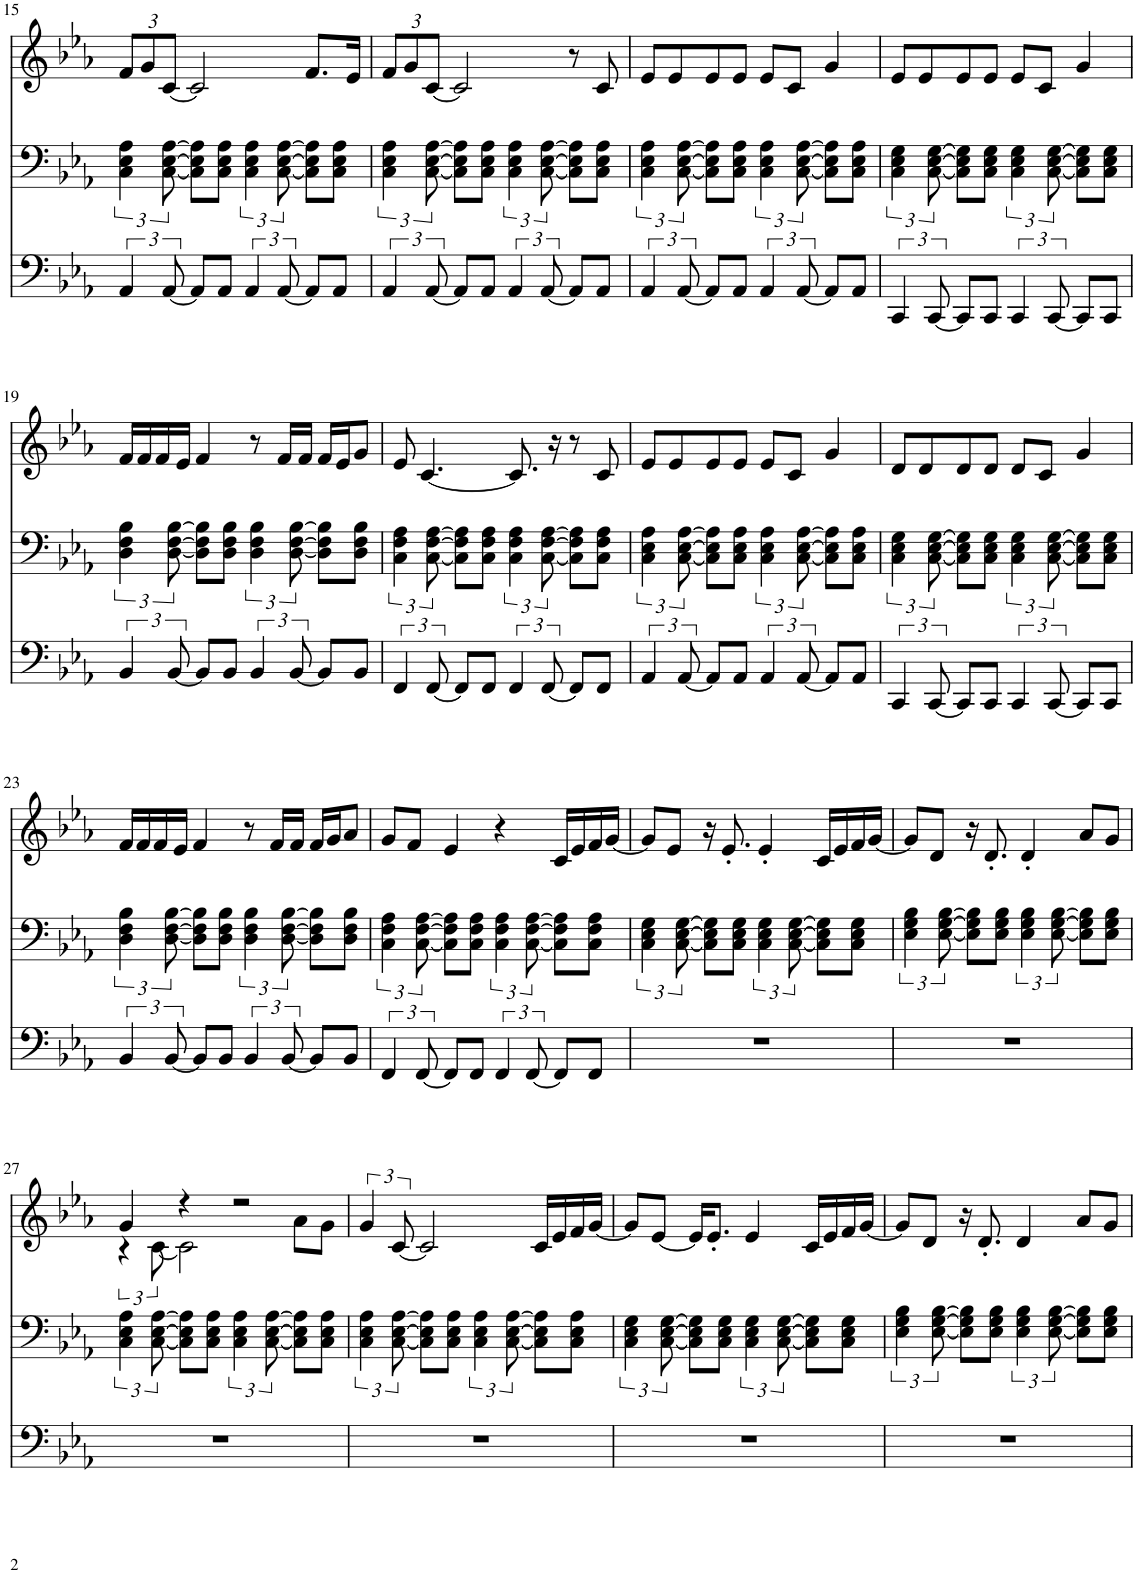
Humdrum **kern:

**kern	**kern	**kern
*part3	*part2	*part1
*staff3	*staff2	*staff1
*I"Grand Piano, Bass (MIDI)	*I"Grand Piano, Chords #2 (MIDI)	*I"Grand Piano, Melody #2 (MIDI)
*I'Pno	*I'Pno	*I'Pno
!!LO:PB:g=z
*clefF4	*clefF4	*clefG2
*k[b-e-a-]	*k[b-e-a-]	*k[b-e-a-]
*M4/4	*M4/4	*M4/4
*	*	*Xbrackettup
=15	=15	=15
6AA-/	6C\ 6E-\ 6A-\	12f/L
.	.	12g/
[12AA-/	[12C\ [12E-\ [12A-\	[12c/J
8AA-/L]	8C\] 8E-\] 8A-\]L	2c/]
8AA-/J	8C\ 8E-\ 8A-\J	.
6AA-/	6C\ 6E-\ 6A-\	.
[12AA-/	[12C\ [12E-\ [12A-\	.
8AA-/L]	8C\] 8E-\] 8A-\]L	8.f/L
8AA-/J	8C\ 8E-\ 8A-\J	.
.	.	16e-/Jk
=16	=16	=16
6AA-/	6C\ 6E-\ 6A-\	12f/L
.	.	12g/
[12AA-/	[12C\ [12E-\ [12A-\	[12c/J
8AA-/L]	8C\] 8E-\] 8A-\]L	2c/]
8AA-/J	8C\ 8E-\ 8A-\J	.
6AA-/	6C\ 6E-\ 6A-\	.
[12AA-/	[12C\ [12E-\ [12A-\	.
8AA-/L]	8C\] 8E-\] 8A-\]L	8r
8AA-/J	8C\ 8E-\ 8A-\J	8c/
=17	=17	=17
6AA-/	6C\ 6E-\ 6A-\	8e-/L
.	.	8e-/
[12AA-/	[12C\ [12E-\ [12A-\	.
8AA-/L]	8C\] 8E-\] 8A-\]L	8e-/
8AA-/J	8C\ 8E-\ 8A-\J	8e-/J
6AA-/	6C\ 6E-\ 6A-\	8e-/L
.	.	8c/J
[12AA-/	[12C\ [12E-\ [12A-\	.
8AA-/L]	8C\] 8E-\] 8A-\]L	4g/
8AA-/J	8C\ 8E-\ 8A-\J	.
=18	=18	=18
6CC/	6C\ 6E-\ 6G\	8e-/L
.	.	8e-/
[12CC/	[12C\ [12E-\ [12G\	.
8CC/L]	8C\] 8E-\] 8G\]L	8e-/
8CC/J	8C\ 8E-\ 8G\J	8e-/J
6CC/	6C\ 6E-\ 6G\	8e-/L
.	.	8c/J
[12CC/	[12C\ [12E-\ [12G\	.
8CC/L]	8C\] 8E-\] 8G\]L	4g/
8CC/J	8C\ 8E-\ 8G\J	.
!!LO:LB:g=z
=19	=19	=19
6BB-/	6D\ 6F\ 6B-\	16f/LL
.	.	16f/
.	.	16f/
[12BB-/	[12D\ [12F\ [12B-\	.
.	.	16e-/JJ
8BB-/L]	8D\] 8F\] 8B-\]L	4f/
8BB-/J	8D\ 8F\ 8B-\J	.
6BB-/	6D\ 6F\ 6B-\	8r
.	.	16f/LL
[12BB-/	[12D\ [12F\ [12B-\	.
.	.	16f/JJ
8BB-/L]	8D\] 8F\] 8B-\]L	16f/LL
.	.	16e-/J
8BB-/J	8D\ 8F\ 8B-\J	8g/J
=20	=20	=20
6FF/	6C\ 6F\ 6A-\	8e-/
.	.	[4.c/
[12FF/	[12C\ [12F\ [12A-\	.
8FF/L]	8C\] 8F\] 8A-\]L	.
8FF/J	8C\ 8F\ 8A-\J	.
6FF/	6C\ 6F\ 6A-\	8.c/]
[12FF/	[12C\ [12F\ [12A-\	.
.	.	16r
8FF/L]	8C\] 8F\] 8A-\]L	8r
8FF/J	8C\ 8F\ 8A-\J	8c/
=21	=21	=21
6AA-/	6C\ 6E-\ 6A-\	8e-/L
.	.	8e-/
[12AA-/	[12C\ [12E-\ [12A-\	.
8AA-/L]	8C\] 8E-\] 8A-\]L	8e-/
8AA-/J	8C\ 8E-\ 8A-\J	8e-/J
6AA-/	6C\ 6E-\ 6A-\	8e-/L
.	.	8c/J
[12AA-/	[12C\ [12E-\ [12A-\	.
8AA-/L]	8C\] 8E-\] 8A-\]L	4g/
8AA-/J	8C\ 8E-\ 8A-\J	.
=22	=22	=22
6CC/	6C\ 6E-\ 6G\	8d/L
.	.	8d/
[12CC/	[12C\ [12E-\ [12G\	.
8CC/L]	8C\] 8E-\] 8G\]L	8d/
8CC/J	8C\ 8E-\ 8G\J	8d/J
6CC/	6C\ 6E-\ 6G\	8d/L
.	.	8c/J
[12CC/	[12C\ [12E-\ [12G\	.
8CC/L]	8C\] 8E-\] 8G\]L	4g/
8CC/J	8C\ 8E-\ 8G\J	.
!!LO:LB:g=z
=23	=23	=23
6BB-/	6D\ 6F\ 6B-\	16f/LL
.	.	16f/
.	.	16f/
[12BB-/	[12D\ [12F\ [12B-\	.
.	.	16e-/JJ
8BB-/L]	8D\] 8F\] 8B-\]L	4f/
8BB-/J	8D\ 8F\ 8B-\J	.
6BB-/	6D\ 6F\ 6B-\	8r
.	.	16f/LL
[12BB-/	[12D\ [12F\ [12B-\	.
.	.	16f/JJ
8BB-/L]	8D\] 8F\] 8B-\]L	16f/LL
.	.	16g/J
8BB-/J	8D\ 8F\ 8B-\J	8a-/J
=24	=24	=24
6FF/	6C\ 6F\ 6A-\	8g/L
.	.	8f/J
[12FF/	[12C\ [12F\ [12A-\	.
8FF/L]	8C\] 8F\] 8A-\]L	4e-/
8FF/J	8C\ 8F\ 8A-\J	.
6FF/	6C\ 6F\ 6A-\	4r
[12FF/	[12C\ [12F\ [12A-\	.
8FF/L]	8C\] 8F\] 8A-\]L	16c/LL
.	.	16e-/
8FF/J	8C\ 8F\ 8A-\J	16f/
.	.	[16g/JJ
=25	=25	=25
1r	6C\ 6E-\ 6G\	8g/L]
.	.	8e-/J
.	[12C\ [12E-\ [12G\	.
.	8C\] 8E-\] 8G\]L	16r
.	.	8.e-'/
.	8C\ 8E-\ 8G\J	.
.	6C\ 6E-\ 6G\	4e-'/
.	[12C\ [12E-\ [12G\	.
.	8C\] 8E-\] 8G\]L	16c/LL
.	.	16e-/
.	8C\ 8E-\ 8G\J	16f/
.	.	[16g/JJ
=26	=26	=26
1r	6E-\ 6G\ 6B-\	8g/L]
.	.	8d/J
.	[12E-\ [12G\ [12B-\	.
.	8E-\] 8G\] 8B-\]L	16r
.	.	8.d'/
.	8E-\ 8G\ 8B-\J	.
.	6E-\ 6G\ 6B-\	4d'/
.	[12E-\ [12G\ [12B-\	.
.	8E-\] 8G\] 8B-\]L	8a-/L
.	8E-\ 8G\ 8B-\J	8g/J
!!LO:LB:g=z
=27	=27	=27
*	*	*^
*	*	*	*brackettup
1r	6C\ 6E-\ 6A-\	4g/	6r
.	[12C\ [12E-\ [12A-\	.	[12c\
.	8C\] 8E-\] 8A-\]L	4r	2c\]
.	8C\ 8E-\ 8A-\J	.	.
.	6C\ 6E-\ 6A-\	2r	.
.	[12C\ [12E-\ [12A-\	.	.
.	8C\] 8E-\] 8A-\]L	.	8a-\L
.	8C\ 8E-\ 8A-\J	.	8g\J
*	*	*v	*v
=28	=28	=28
1r	6C\ 6E-\ 6A-\	6g/
.	[12C\ [12E-\ [12A-\	[12c/
.	8C\] 8E-\] 8A-\]L	2c/]
.	8C\ 8E-\ 8A-\J	.
.	6C\ 6E-\ 6A-\	.
.	[12C\ [12E-\ [12A-\	.
.	8C\] 8E-\] 8A-\]L	16c/LL
.	.	16e-/
.	8C\ 8E-\ 8A-\J	16f/
.	.	[16g/JJ
=29	=29	=29
1r	6C\ 6E-\ 6G\	8g/L]
.	.	[8e-/J
.	[12C\ [12E-\ [12G\	.
.	8C\] 8E-\] 8G\]L	16e-/KL]
.	.	8.e-'/J
.	8C\ 8E-\ 8G\J	.
.	6C\ 6E-\ 6G\	4e-/
.	[12C\ [12E-\ [12G\	.
.	8C\] 8E-\] 8G\]L	16c/LL
.	.	16e-/
.	8C\ 8E-\ 8G\J	16f/
.	.	[16g/JJ
=30	=30	=30
1r	6E-\ 6G\ 6B-\	8g/L]
.	.	8d/J
.	[12E-\ [12G\ [12B-\	.
.	8E-\] 8G\] 8B-\]L	16r
.	.	8.d'/
.	8E-\ 8G\ 8B-\J	.
.	6E-\ 6G\ 6B-\	4d/
.	[12E-\ [12G\ [12B-\	.
.	8E-\] 8G\] 8B-\]L	8a-/L
.	8E-\ 8G\ 8B-\J	8g/J
=	=	=
*-	*-	*-
